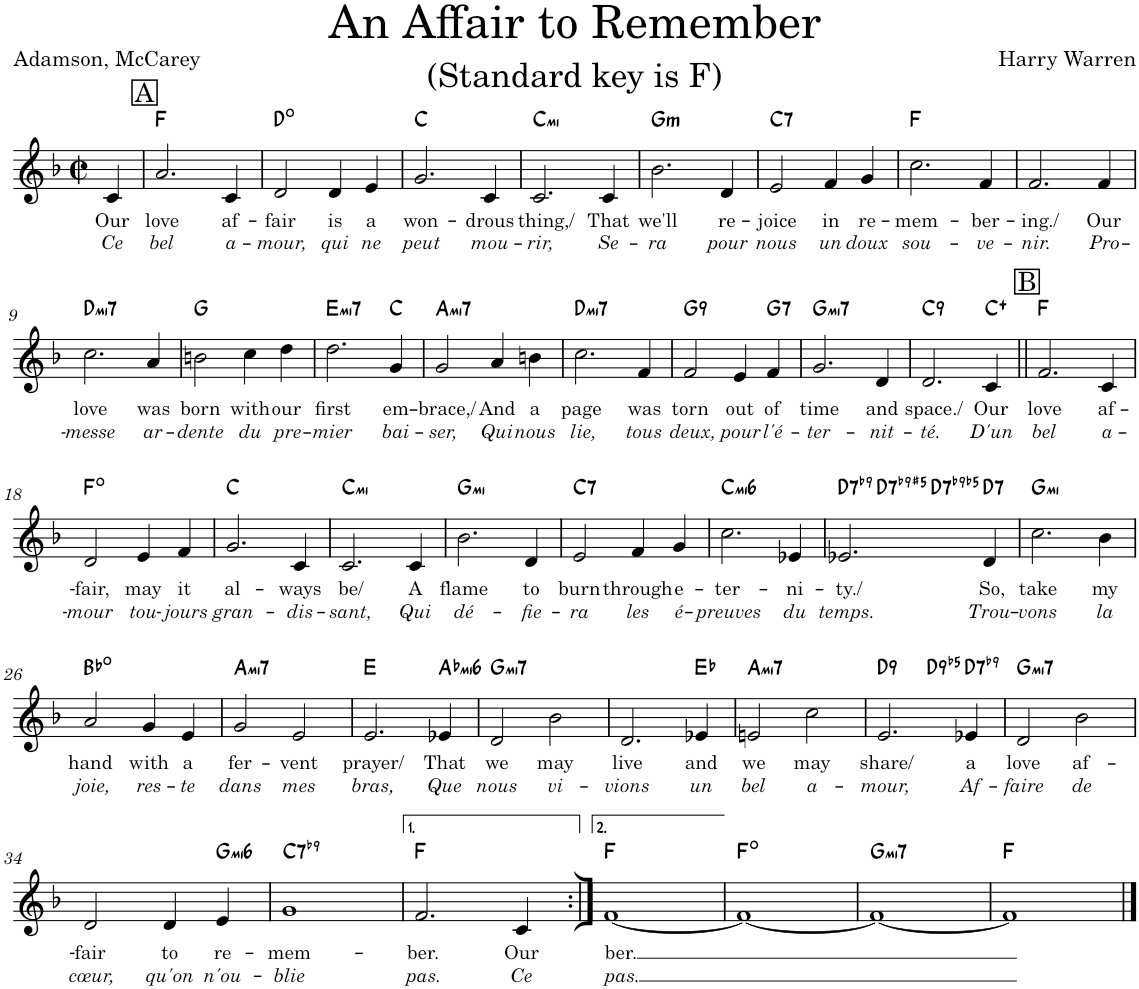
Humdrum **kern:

**kern	**text	**text	**harte
*part1	*part1	*part1	*part1
*staff1	*staff1	*staff1	*
*I"Piano	*	*	*
*I'Pno.	*	*	*
*clefG2	*	*	*
*k[b-]	*	*	*
*M2/2	*	*	*
*met(c|)	*	*	*
=	=	=	=
!	!LO:LY:b	!LO:LY:b	!
4c/	Our	Ce	.
!!LO:REH:place=s1:a:rj:fs=14:t=A
=1	=1	=1	=1
!	!LO:LY:b	!LO:LY:b	!
2.a/	love	bel	F:maj
!	!LO:LY:b	!LO:LY:b	!
4c/	af-	a-	.
=2	=2	=2	=2
!	!LO:LY:b	!LO:LY:b	!
2d/	-fair	-mour,	D:dim
!	!LO:LY:b	!LO:LY:b	!
4d/	is	qui	.
!	!LO:LY:b	!LO:LY:b	!
4e/	a	ne	.
=3	=3	=3	=3
!	!LO:LY:b	!LO:LY:b	!
2.g/	won-	peut	C:maj
!	!LO:LY:b	!LO:LY:b	!
4c/	-drous	mou-	.
=4	=4	=4	=4
!	!LO:LY:b	!LO:LY:b	!LO:H:kt=mi
2.c/	thing,/	-rir,	C:min
!	!LO:LY:b	!LO:LY:b	!
4c/	That	Se-	.
=5	=5	=5	=5
!	!LO:LY:b	!LO:LY:b	!LO:H:kt=m
2.b-\	we'll	-ra	G:min
!	!LO:LY:b	!LO:LY:b	!
4d/	re-	pour	.
=6	=6	=6	=6
!	!LO:LY:b	!LO:LY:b	!LO:H:kt=7
2e/	-joice	nous	C:7
!	!LO:LY:b	!LO:LY:b	!
4f/	in	un	.
!	!LO:LY:b	!LO:LY:b	!
4g/	re-	doux	.
=7	=7	=7	=7
!	!LO:LY:b	!LO:LY:b	!
2.cc\	-mem-	sou-	F:maj
!	!LO:LY:b	!LO:LY:b	!
4f/	-ber-	-ve-	.
=8	=8	=8	=8
!	!LO:LY:b	!LO:LY:b	!
2.f/	-ing./	-nir.	.
!	!LO:LY:b	!LO:LY:b	!
4f/	Our	Pro-	.
!!LO:LB:g=z
=9	=9	=9	=9
!	!LO:LY:b	!LO:LY:b	!LO:H:kt=mi7
2.cc\	love	-messe	D:min7
!	!LO:LY:b	!LO:LY:b	!
4a/	was	ar-	.
=10	=10	=10	=10
!	!LO:LY:b	!LO:LY:b	!
2bn\	born	-dente	G:maj
!	!LO:LY:b	!LO:LY:b	!
4cc\	with	du	.
!	!LO:LY:b	!LO:LY:b	!
4dd\	our	pre-	.
=11	=11	=11	=11
!	!LO:LY:b	!LO:LY:b	!LO:H:kt=mi7
2.dd\	first	-mier	E:min7
!	!LO:LY:b	!LO:LY:b	!
4g/	em-	bai-	C:maj
=12	=12	=12	=12
!	!LO:LY:b	!LO:LY:b	!LO:H:kt=mi7
2g/	-brace,/	-ser,	A:min7
!	!LO:LY:b	!LO:LY:b	!
4a/	And	Qui	.
!	!LO:LY:b	!LO:LY:b	!
4bn\	a	nous	.
=13	=13	=13	=13
!	!LO:LY:b	!LO:LY:b	!LO:H:kt=mi7
2.cc\	page	lie,	D:min7
!	!LO:LY:b	!LO:LY:b	!
4f/	was	tous	.
=14	=14	=14	=14
!	!LO:LY:b	!LO:LY:b	!LO:H:kt=9
2f/	torn	deux,	G:9
!	!LO:LY:b	!LO:LY:b	!
4e/	out	pour	.
!	!LO:LY:b	!LO:LY:b	!LO:H:kt=7
4f/	of	l'é-	G:7
=15	=15	=15	=15
!	!LO:LY:b	!LO:LY:b	!LO:H:kt=mi7
2.g/	time	-ter-	G:min7
!	!LO:LY:b	!LO:LY:b	!
4d/	and	-nit-	.
=16	=16	=16	=16
!	!LO:LY:b	!LO:LY:b	!LO:H:kt=9
2.d/	space./	-té.	C:9
!	!LO:LY:b	!LO:LY:b	!
4c/	Our	D'un	C:aug
!!LO:REH:place=s1:a:rj:fs=14:t=B
=17||	=17||	=17||	=17||
!	!LO:LY:b	!LO:LY:b	!
2.f/	love	bel	F:maj
!	!LO:LY:b	!LO:LY:b	!
4c/	af-	a-	.
!!LO:LB:g=z
=18	=18	=18	=18
!	!LO:LY:b	!LO:LY:b	!
2d/	-fair,	-mour	F:dim
!	!LO:LY:b	!LO:LY:b	!
4e/	may	tou-	.
!	!LO:LY:b	!LO:LY:b	!
4f/	it	-jours	.
=19	=19	=19	=19
!	!LO:LY:b	!LO:LY:b	!
2.g/	al-	gran-	C:maj
!	!LO:LY:b	!LO:LY:b	!
4c/	-ways	-dis-	.
=20	=20	=20	=20
!	!LO:LY:b	!LO:LY:b	!LO:H:kt=mi
2.c/	be/	-sant,	C:min
!	!LO:LY:b	!LO:LY:b	!
4c/	A	Qui	.
=21	=21	=21	=21
!	!LO:LY:b	!LO:LY:b	!LO:H:kt=mi
2.b-\	flame	dé-	G:min
!	!LO:LY:b	!LO:LY:b	!
4d/	to	-fie-	.
=22	=22	=22	=22
!	!LO:LY:b	!LO:LY:b	!LO:H:kt=7
2e/	burn	-ra	C:7
!	!LO:LY:b	!LO:LY:b	!
4f/	through	les	.
!	!LO:LY:b	!LO:LY:b	!
4g/	e-	é-	.
=23	=23	=23	=23
!	!LO:LY:b	!LO:LY:b	!LO:H:kt=mi6
2.cc\	-ter-	-preuves	C:min6
!	!LO:LY:b	!LO:LY:b	!
4e-X/	-ni-	du	.
=24	=24	=24	=24
!	!LO:LY:b	!LO:LY:b	!LO:H:kt=7
*^	*	*	*
*	*^	*	*	*
2.e-X/	4ryy	2ryy	-ty./	temps.	D:7(b9)
!	!	!	!	!	!LO:H:kt=7
.	2.ryy	.	.	.	D:(3,#5,b7,b9)
!	!	!	!	!	!LO:H:kt=7
.	.	2ryy	.	.	D:(3,b5,b7,b9)
!	!	!	!LO:LY:b	!LO:LY:b	!LO:H:kt=7
4d/	.	.	So,	Trou-	D:7
=25	=25	=25	=25	=25	=25
!	!	!	!LO:LY:b	!LO:LY:b	!LO:H:kt=mi
*v	*v	*v	*	*	*
2.cc\	take	-vons	G:min
!	!LO:LY:b	!LO:LY:b	!
4b-\	my	la	.
!!LO:LB:g=z
=26	=26	=26	=26
!	!LO:LY:b	!LO:LY:b	!
2a/	hand	joie,	Bb:dim
!	!LO:LY:b	!LO:LY:b	!
4g/	with	res-	.
!	!LO:LY:b	!LO:LY:b	!
4e/	a	-te	.
=27	=27	=27	=27
!	!LO:LY:b	!LO:LY:b	!LO:H:kt=mi7
2g/	fer-	dans	A:min7
!	!LO:LY:b	!LO:LY:b	!
2e/	-vent	mes	.
=28	=28	=28	=28
!	!LO:LY:b	!LO:LY:b	!
2.e/	prayer/	bras,	E:maj
!	!LO:LY:b	!LO:LY:b	!LO:H:kt=mi6
4e-X/	That	Que	Ab:min6
=29	=29	=29	=29
!	!LO:LY:b	!LO:LY:b	!LO:H:kt=mi7
2d/	we	nous	G:min7
!	!LO:LY:b	!LO:LY:b	!
2b-\	may	vi-	.
=30	=30	=30	=30
!	!LO:LY:b	!LO:LY:b	!
2.d/	live	-vions	.
!	!LO:LY:b	!LO:LY:b	!
4e-X/	and	un	Eb:maj
=31	=31	=31	=31
!	!LO:LY:b	!LO:LY:b	!LO:H:kt=mi7
2en/	we	bel	A:min7
!	!LO:LY:b	!LO:LY:b	!
2cc\	may	a-	.
=32	=32	=32	=32
!	!LO:LY:b	!LO:LY:b	!LO:H:kt=9
*^	*	*	*
2.e/	2ryy	share/	-mour,	D:9
!	!	!	!	!LO:H:kt=9
.	2ryy	.	.	D:(3,b5,b7,9)
!	!	!LO:LY:b	!LO:LY:b	!LO:H:kt=7
4e-X/	.	a	Af-	D:7(b9)
=33	=33	=33	=33	=33
!	!	!LO:LY:b	!LO:LY:b	!LO:H:kt=mi7
*v	*v	*	*	*
2d/	love	-faire	G:min7
!	!LO:LY:b	!LO:LY:b	!
2b-\	af-	de	.
!!LO:LB:g=z
=34	=34	=34	=34
!	!LO:LY:b	!LO:LY:b	!
2d/	-fair	cœur,	.
!	!LO:LY:b	!LO:LY:b	!
4d/	to	qu'on	.
!	!LO:LY:b	!LO:LY:b	!LO:H:kt=mi6
4e/	re-	n'ou-	G:min6
=35	=35	=35	=35
!	!LO:LY:b	!LO:LY:b	!LO:H:kt=7
1g	-mem-	-blie	C:7(b9)
=36	=36	=36	=36
!	!LO:LY:b	!LO:LY:b	!
2.f/	-ber.	pas.	F:maj
!	!LO:LY:b	!LO:LY:b	!
4c/	Our	Ce	.
=37:|!	=37:|!	=37:|!	=37:|!
!	!LO:LY:b	!LO:LY:b	!
[1f	ber.	pas.	F:maj
=38	=38	=38	=38
1f_	.	.	F:dim
=39	=39	=39	=39
!	!	!	!LO:H:kt=mi7
1f_	.	.	G:min7
=40	=40	=40	=40
1f]	.	.	F:maj
==	==	==	==
*-	*-	*-	*-
